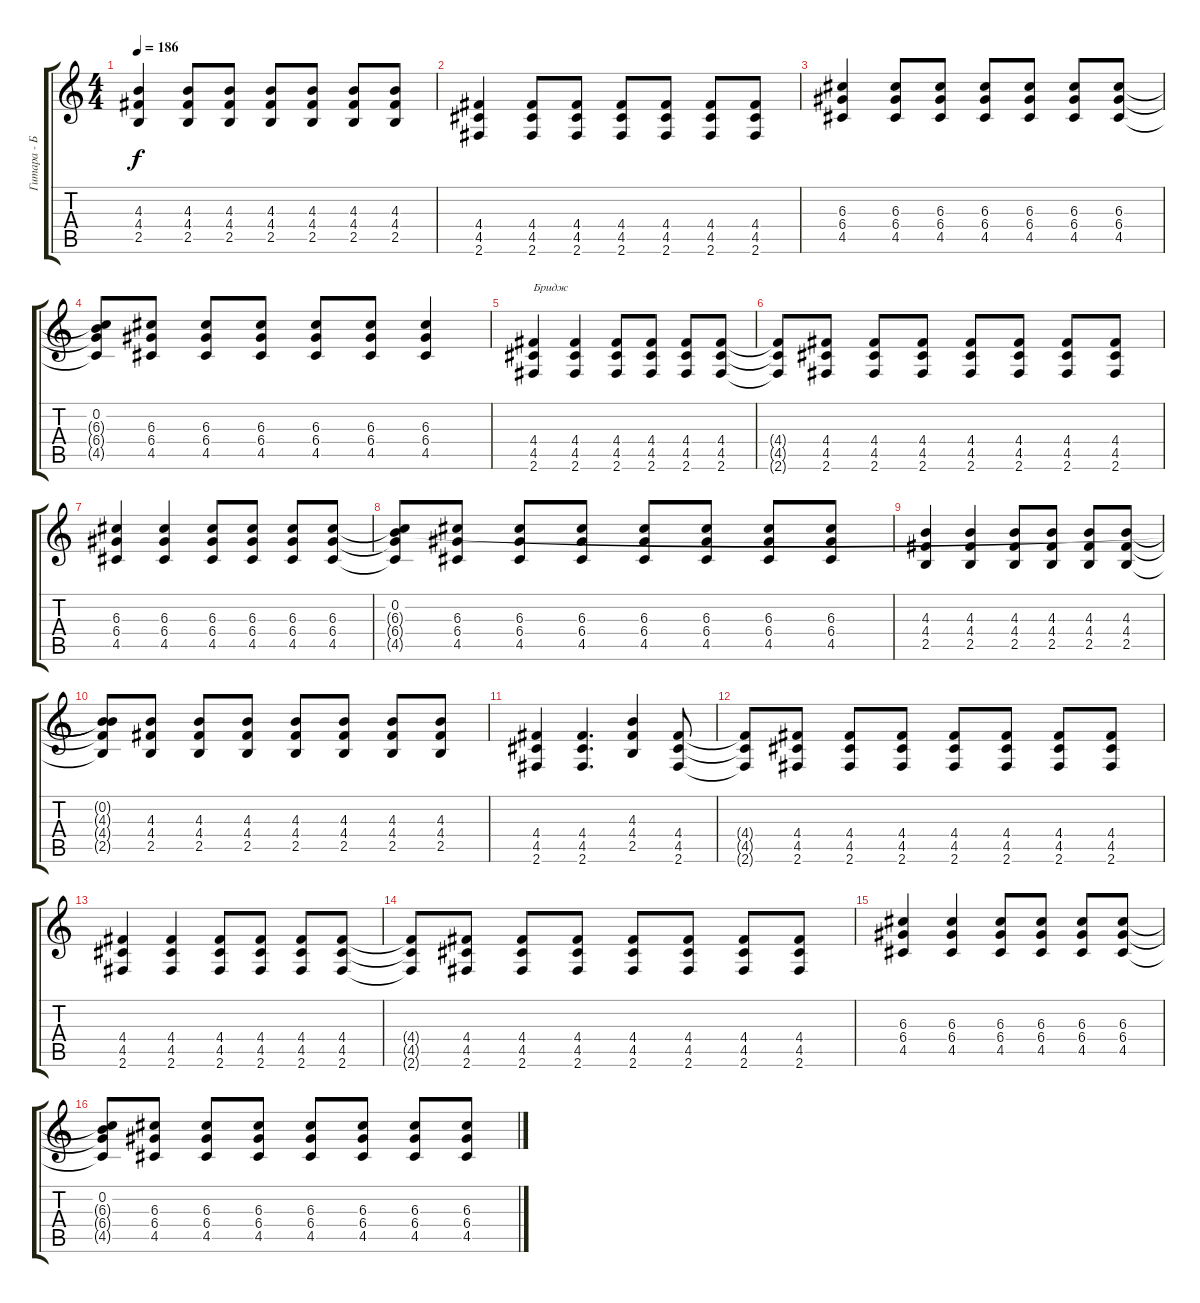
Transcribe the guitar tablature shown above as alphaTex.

\track ("Гитара - Билли Джо" "Гитара - Б") {instrument overdrivenguitar}
\staff {score tabs}
\tuning (E4 B3 G3 D3 A2 E2) {hide}
\ts (4 4)
\tempo 186
\clef g2
\ks c
(4.3 4.4 2.5).4{dy f} (4.3 4.4 2.5).8 (4.3 4.4 2.5).8 (4.3 4.4 2.5).8 (4.3 4.4 2.5).8 (4.3 4.4 2.5).8 (4.3 4.4 2.5).8 |
(4.4 4.5 2.6).4 (4.4 4.5 2.6).8 (4.4 4.5 2.6).8 (4.4 4.5 2.6).8 (4.4 4.5 2.6).8 (4.4 4.5 2.6).8 (4.4 4.5 2.6).8 |
(6.3 6.4 4.5).4 (6.3 6.4 4.5).8 (6.3 6.4 4.5).8 (6.3 6.4 4.5).8 (6.3 6.4 4.5).8 (6.3 6.4 4.5).8 (6.3 6.4 4.5).8 |
(0.2 6.3{t} 6.4{t} 4.5{t}).8 (6.3 6.4 4.5).8 (6.3 6.4 4.5).8 (6.3 6.4 4.5).8 (6.3 6.4 4.5).8 (6.3 6.4 4.5).8 (6.3 6.4 4.5).4 |
(4.4 4.5 2.6).4{txt "Бридж"} (4.4 4.5 2.6).4 (4.4 4.5 2.6).8 (4.4 4.5 2.6).8 (4.4 4.5 2.6).8 (4.4 4.5 2.6).8 |
(4.4{t} 4.5{t} 2.6{t}).8 (4.4 4.5 2.6).8 (4.4 4.5 2.6).8 (4.4 4.5 2.6).8 (4.4 4.5 2.6).8 (4.4 4.5 2.6).8 (4.4 4.5 2.6).8 (4.4 4.5 2.6).8 |
(6.3 6.4 4.5).4 (6.3 6.4 4.5).4 (6.3 6.4 4.5).8 (6.3 6.4 4.5).8 (6.3 6.4 4.5).8 (6.3 6.4 4.5).8 |
(0.2 6.3{t} 6.4{t} 4.5{t}).8 (6.3 6.4 4.5).8 (6.3 6.4 4.5).8 (6.3 6.4 4.5).8 (6.3 6.4 4.5).8 (6.3 6.4 4.5).8 (6.3 6.4 4.5).8 (6.3 6.4 4.5).8 |
(4.3 4.4 2.5).4 (4.3 4.4 2.5).4 (4.3 4.4 2.5).8 (4.3 4.4 2.5).8 (4.3 4.4 2.5).8 (4.3 4.4 2.5).8 |
(0.2{t} 4.3{t} 4.4{t} 2.5{t}).8 (4.3 4.4 2.5).8 (4.3 4.4 2.5).8 (4.3 4.4 2.5).8 (4.3 4.4 2.5).8 (4.3 4.4 2.5).8 (4.3 4.4 2.5).8 (4.3 4.4 2.5).8 |
(4.4 4.5 2.6).4 (4.4 4.5 2.6).4{d} (4.3 4.4 2.5).4 (4.4 4.5 2.6).8 |
(4.4{t} 4.5{t} 2.6{t}).8 (4.4 4.5 2.6).8 (4.4 4.5 2.6).8 (4.4 4.5 2.6).8 (4.4 4.5 2.6).8 (4.4 4.5 2.6).8 (4.4 4.5 2.6).8 (4.4 4.5 2.6).8 |
(4.4 4.5 2.6).4 (4.4 4.5 2.6).4 (4.4 4.5 2.6).8 (4.4 4.5 2.6).8 (4.4 4.5 2.6).8 (4.4 4.5 2.6).8 |
(4.4{t} 4.5{t} 2.6{t}).8 (4.4 4.5 2.6).8 (4.4 4.5 2.6).8 (4.4 4.5 2.6).8 (4.4 4.5 2.6).8 (4.4 4.5 2.6).8 (4.4 4.5 2.6).8 (4.4 4.5 2.6).8 |
(6.3 6.4 4.5).4 (6.3 6.4 4.5).4 (6.3 6.4 4.5).8 (6.3 6.4 4.5).8 (6.3 6.4 4.5).8 (6.3 6.4 4.5).8 |
(0.2 6.3{t} 6.4{t} 4.5{t}).8 (6.3 6.4 4.5).8 (6.3 6.4 4.5).8 (6.3 6.4 4.5).8 (6.3 6.4 4.5).8 (6.3 6.4 4.5).8 (6.3 6.4 4.5).8 (6.3 6.4 4.5).8
